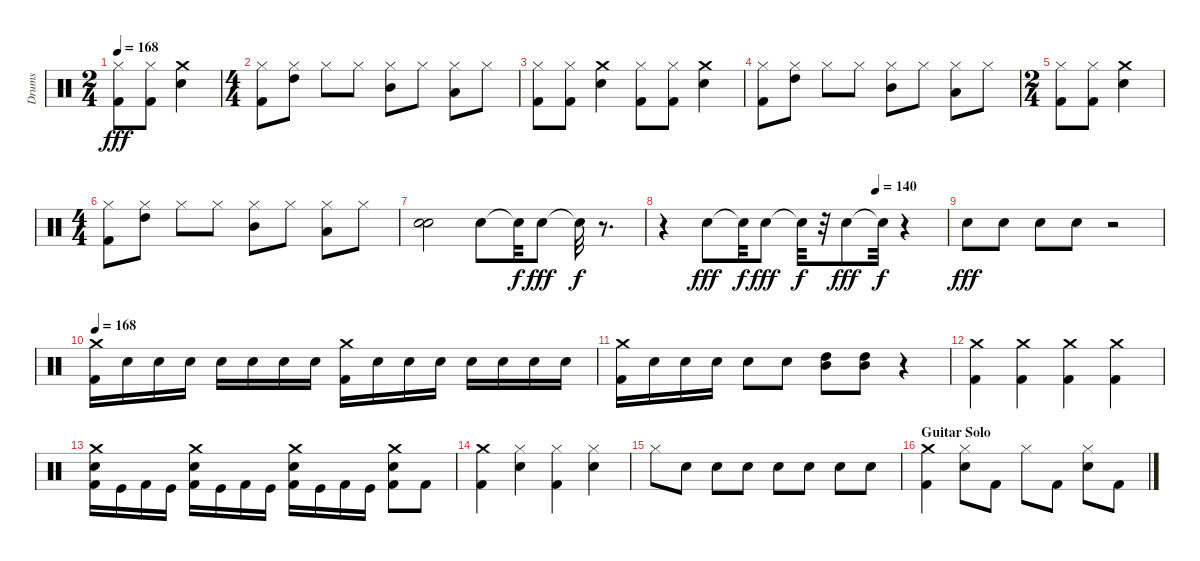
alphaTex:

\track ("Drums" "Drums") {instrument percussion}
\staff {score}
\articulation defaults
\ts (2 4)
\tempo 168
\clef neutral
\ks c
("Kick (hit) 2" "Hi-Hat (closed)").8{dy fff} ("Kick (hit) 2" "Hi-Hat (closed)").8 ("Snare (hit) 2" "Crash medium (hit)").4 |
\ts (4 4)
("Hi-Hat (closed)" "Kick (hit) 2").8 ("High Tom (hit)" "Hi-Hat (closed)").8{balance 16} "Hi-Hat (closed)".8{balance 8} "Hi-Hat (closed)".8 ("Mid Tom (hit)" "Hi-Hat (closed)").8 "Hi-Hat (closed)".8 ("Hi-Hat (closed)" "Low Tom (hit)").8{balance 0} "Hi-Hat (closed)".8{balance 8} |
("Hi-Hat (closed)" "Kick (hit) 2").8 ("Hi-Hat (closed)" "Kick (hit) 2").8 ("Snare (hit) 2" "Crash medium (hit)").4 ("Kick (hit) 2" "Hi-Hat (closed)").8 ("Kick (hit) 2" "Hi-Hat (closed)").8 ("Crash medium (hit)" "Snare (hit) 2").4 |
("Hi-Hat (closed)" "Kick (hit) 2").8 ("High Tom (hit)" "Hi-Hat (closed)").8{balance 16} "Hi-Hat (closed)".8{balance 8} "Hi-Hat (closed)".8 ("Mid Tom (hit)" "Hi-Hat (closed)").8 "Hi-Hat (closed)".8 ("Hi-Hat (closed)" "Low Tom (hit)").8{balance 0} "Hi-Hat (closed)".8{balance 8} |
\ts (2 4)
("Hi-Hat (closed)" "Kick (hit) 2").8 ("Hi-Hat (closed)" "Kick (hit) 2").8 ("Crash medium (hit)" "Snare (hit) 2").4 |
\ts (4 4)
("Hi-Hat (closed)" "Kick (hit) 2").8 ("High Tom (hit)" "Hi-Hat (closed)").8{balance 16} "Hi-Hat (closed)".8{balance 8} "Hi-Hat (closed)".8 ("Mid Tom (hit)" "Hi-Hat (closed)").8 "Hi-Hat (closed)".8 ("Hi-Hat (closed)" "Low Tom (hit)").8{balance 0} "Hi-Hat (closed)".8{balance 8} |
("Snare (hit) 2" "Snare (hit) 2").2 "Snare (hit) 2".8 "Snare (hit)"{t}.32{dy f} "Snare (hit) 2".8{dy fff} "Snare (hit)"{t}.32{dy f} r.8{d} |
\tempo (140 0.75)
r.4 "Snare (hit) 2".8{dy fff} "Snare (hit)"{t}.32{dy f} "Snare (hit) 2".8{dy fff} "Snare (hit)"{t}.32{dy f} r.32 "Snare (hit) 2".8{dy fff} "Snare (hit)"{t}.32{dy f} r.4 |
"Snare (hit) 2".8{dy fff} "Snare (hit) 2".8 "Snare (hit) 2".8 "Snare (hit) 2".8 r.2 |
\tempo 168
("Kick (hit) 2" "Crash medium (hit)").16 "Snare (hit) 2".16 "Snare (hit) 2".16 "Snare (hit) 2".16 "Snare (hit) 2".16 "Snare (hit) 2".16 "Snare (hit) 2".16 "Snare (hit) 2".16 ("Kick (hit) 2" "Crash medium (hit)").16 "Snare (hit) 2".16 "Snare (hit) 2".16 "Snare (hit) 2".16 "Snare (hit) 2".16 "Snare (hit) 2".16 "Snare (hit) 2".16 "Snare (hit) 2".16 |
("Kick (hit) 2" "Crash medium (hit)").16 "Snare (hit) 2".16 "Snare (hit) 2".16 "Snare (hit) 2".16 "Snare (hit) 2".8 "Snare (hit) 2".8 ("High Tom (hit)" "Mid Tom (hit)").8 ("High Tom (hit)" "Mid Tom (hit)").8 r.4 |
("Crash medium (hit)" "Kick (hit) 2").4 ("Crash medium (hit)" "Kick (hit) 2").4 ("Crash medium (hit)" "Kick (hit) 2").4 ("Crash medium (hit)" "Kick (hit) 2").4 |
("Snare (hit) 2" "Crash medium (hit)" "Kick (hit) 2").16 "Kick (hit)".16 "Kick (hit) 2".16 "Kick (hit)".16 ("Snare (hit) 2" "Crash medium (hit)" "Kick (hit) 2").16 "Kick (hit)".16 "Kick (hit) 2".16 "Kick (hit)".16 ("Snare (hit) 2" "Crash medium (hit)" "Kick (hit) 2").16 "Kick (hit)".16 "Kick (hit) 2".16 "Kick (hit)".16 ("Snare (hit) 2" "Crash medium (hit)" "Kick (hit) 2").8 "Kick (hit) 2".8 |
("Crash medium (hit)" "Kick (hit) 2").4 ("Snare (hit) 2" "Hi-Hat (closed)").4 ("Kick (hit) 2" "Hi-Hat (closed)").4 ("Snare (hit) 2" "Hi-Hat (closed)").4 |
"Hi-Hat (closed)".8 "Snare (hit) 2".8 "Snare (hit) 2".8 "Snare (hit) 2".8 "Snare (hit) 2".8 "Snare (hit) 2".8 "Snare (hit) 2".8 "Snare (hit) 2".8 |
\section ("" "Guitar Solo")
("Kick (hit) 2" "Crash medium (hit)").4 ("Hi-Hat (closed)" "Snare (hit) 2").8 "Kick (hit) 2".8 "Hi-Hat (closed)".8 "Kick (hit) 2".8 ("Snare (hit) 2" "Hi-Hat (closed)").8 "Kick (hit) 2".8
